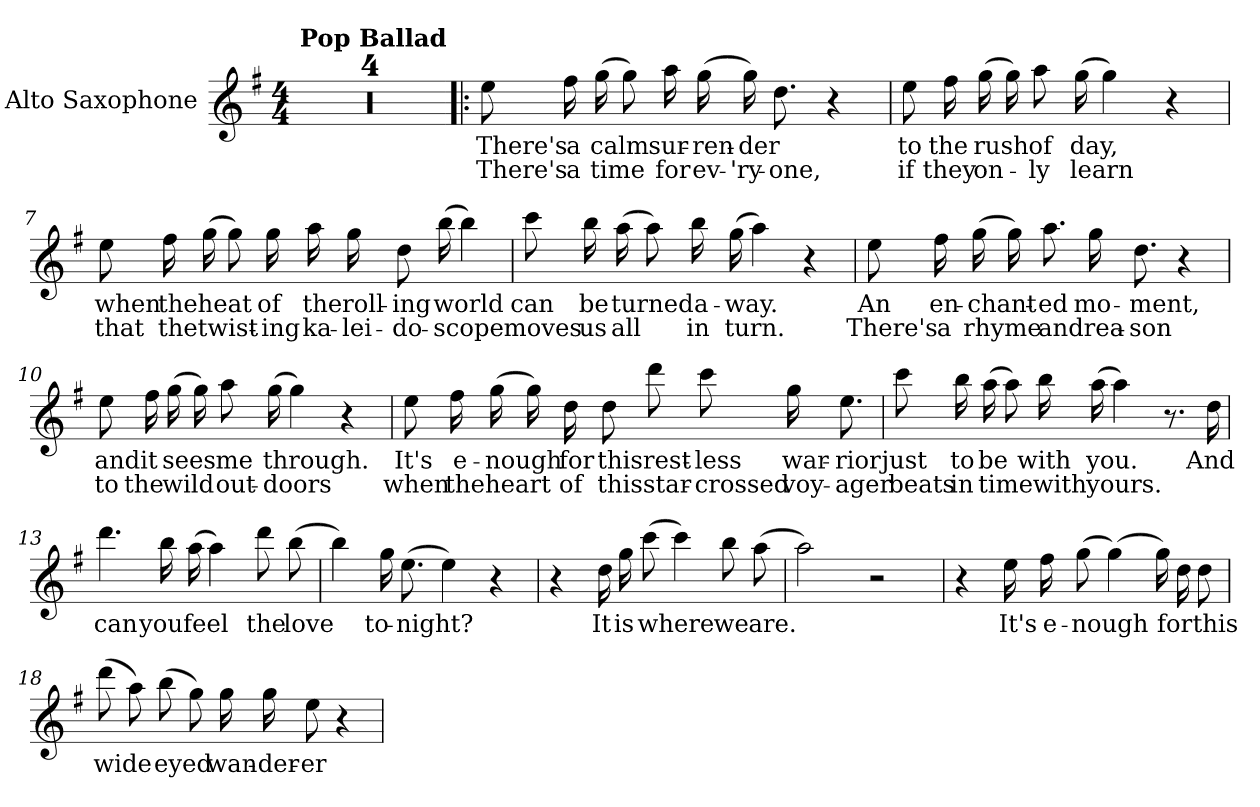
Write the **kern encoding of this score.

**kern	**text	**text
*part1	*part1	*part1
*staff1	*staff1	*staff1
*I"Alto Saxophone	*	*
*I'A. Sax.	*	*
*clefG2	*	*
*ITrd5c9	*	*
*k[b-e-]	*	*
*B-:	*	*
*M4/4	*	*
=1	=1	=1
!LO:TX:a:B:t=Pop Ballad	!	!
1r	.	.
=2	=2	=2
1r	.	.
=3	=3	=3
1r	.	.
=4	=4	=4
1r	.	.
=5!|:	=5!|:	=5!|:
8gL	-There's	-There's
16a	-a	-a
(16b-	-calm	-time
8b-L)	.	.
16cc	-sur-	-for
(16b-	-ren-	-ev-
16b-LL)	-der	-'ry-
8.f	.	-one,
4r	.	.
=6	=6	=6
8gL	-to	-if
16a	-the	-they
(16b-	-rush	-on-
16b-LL)	.	.
8cc	-of	-ly
(16b-	-day,	-learn
4b-)	.	.
4r	.	.
=7	=7	=7
8gL	-when	-that
16a	-the	-the
(16b-	-heat	-twist-
8b-L)	.	.
16b-	-of	-ing
16cc	-the	-ka-
16b-LL	-roll-	-lei-
8f	-ing	-do-
(16dd	-world	-scope
4dd)	.	.
!!LO:LB:g=z
=8	=8	=8
8ee-L	-can	-moves
16dd	-be	-us
(16cc	-turned	-all
8ccL)	.	.
16dd	-a-	-in
(16b-	-way.	-turn.
4cc)	.	.
4r	.	.
=9	=9	=9
8gL	-An	-There's
16a	-en-	-a
(16b-	-chant-	-rhyme
16b-LL)	.	.
8.cc	-ed	-and
16b-LL	-mo-	-rea-
8.f	-ment,	-son
4r	.	.
=10	=10	=10
8gL	-and	-to
16a	-it	-the
(16b-	-sees	-wild
16b-LL)	.	.
8cc	-me	-out-
(16b-	-through.	-doors
4b-)	.	.
4r	.	.
!!LO:LB:g=z
=11	=11	=11
8gL	-It's	-when
16a	-e-	-the
(16b-	-nough	-heart
16b-LL)	.	.
16f	-for	-of
8f	-this	-this
8ffL	-rest-	-star-
8ee-	-less	-crossed
16b-LL	-war-	-voy-
8.g	-rior	-ager
=12	=12	=12
8ee-L	-just	-beats
16dd	-to	-in
(16cc	-be	-time
8ccL)	.	.
16dd	-with	-with
(16cc	-you.	-yours.
4cc)	.	.
8.r	.	.
16f	-And	.
=13	=13	=13
4.ff	-can	.
16dd	-you	.
(16cc	-feel	.
4cc)	.	.
8ffL	-the	.
(8dd	-love	.
!!LO:LB:g=z
=14	=14	=14
4dd)	.	.
16b-LL	-to-	.
(8.g	-night?	.
4g)	.	.
4r	.	.
=15	=15	=15
4r	.	.
16fLL	-It	.
16b-	-is	.
(8ee-	-where	.
4ee-)	.	.
8ddL	-we	.
(8cc	-are.	.
=16	=16	=16
2cc)	.	.
2r	.	.
=17	=17	=17
4r	.	.
16gLL	-It's	.
16a	-e-	.
(8b-	-nough	.
(4b-)	.	.
16b-LL)	.	.
16f	-for	.
8f	-this	.
=18	=18	=18
(8ffL	-wide	.
8cc)	.	.
(8dd	-eyed	.
8b-)	.	.
16b-LL	-wan-	.
16b-	-der-	.
8g	-er	.
4r	.	.
=	=	=
*-	*-	*-
